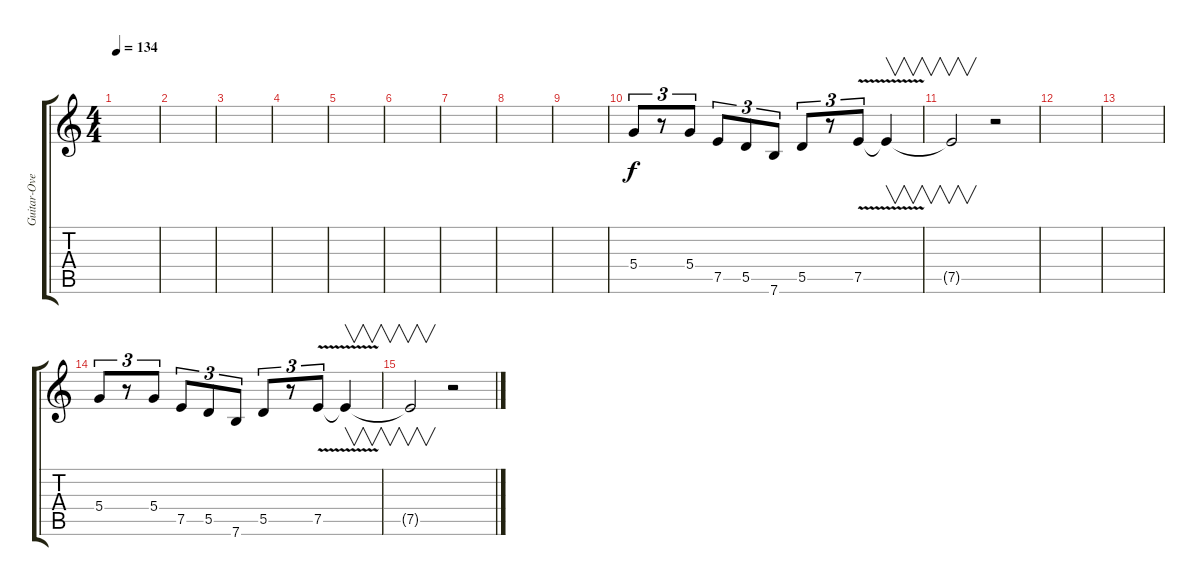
\track ("Guitar-Overdubs" "Guitar-Ove") {instrument distortionguitar}
\staff {score tabs}
\tuning (E4 B3 G3 D3 A2 E2) {hide}
\ts (4 4)
\tempo 134
\clef g2
\ks c
|
|
|
|
|
|
|
|
|
5.4.8{tu (3 2)} r.8{tu (3 2)} 5.4.8{tu (3 2)} 7.5.8{tu (3 2)} 5.5.8{tu (3 2)} 7.6.8{tu (3 2)} 5.5.8{tu (3 2)} r.8{tu (3 2)} 7.5{v}.8{tu (3 2)} 7.5{t}.4{v} |
7.5{t}.2{v} r.2 |
|
|
5.4.8{tu (3 2)} r.8{tu (3 2)} 5.4.8{tu (3 2)} 7.5.8{tu (3 2)} 5.5.8{tu (3 2)} 7.6.8{tu (3 2)} 5.5.8{tu (3 2)} r.8{tu (3 2)} 7.5{v}.8{tu (3 2)} 7.5{t}.4{v} |
7.5{t}.2{v} r.2
